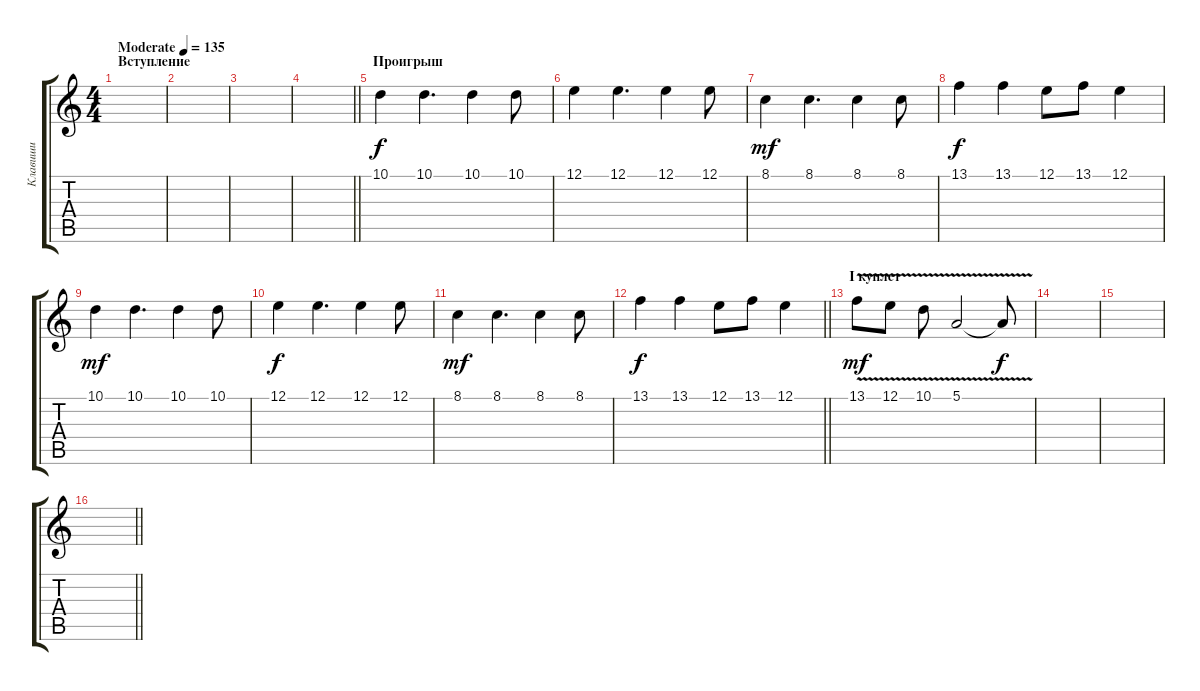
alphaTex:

\track ("Клавиши" "Клавиши") {instrument lead2sawtooth}
\staff {score tabs}
\tuning (E4 B3 G3 D3 A2 D2) {hide}
\ts (4 4)
\section ("" "Вступление")
\tempo (135 "Moderate")
\clef g2
\ks c
|
|
|
\barLineRight lightlight
|
\section ("" "Проигрыш")
10.1.4{instrument pad4choir} 10.1.4{d} 10.1.4 10.1.8 |
12.1.4{dy f} 12.1.4{d} 12.1.4 12.1.8 |
8.1.4{dy mf} 8.1.4{d} 8.1.4 8.1.8 |
13.1.4{dy f} 13.1.4 12.1.8 13.1.8 12.1.4 |
10.1.4{dy mf instrument pad4choir} 10.1.4{d} 10.1.4 10.1.8 |
12.1.4{dy f} 12.1.4{d} 12.1.4 12.1.8 |
8.1.4{dy mf} 8.1.4{d} 8.1.4 8.1.8 |
\barLineRight lightlight
13.1.4{dy f} 13.1.4 12.1.8 13.1.8 12.1.4 |
\section ("" "I куплет")
13.1{v}.8{dy mf} 12.1{v}.8 10.1{v}.8 5.1{v}.2 5.1{t}.8{dy f} |
|
|
\barLineRight lightlight
